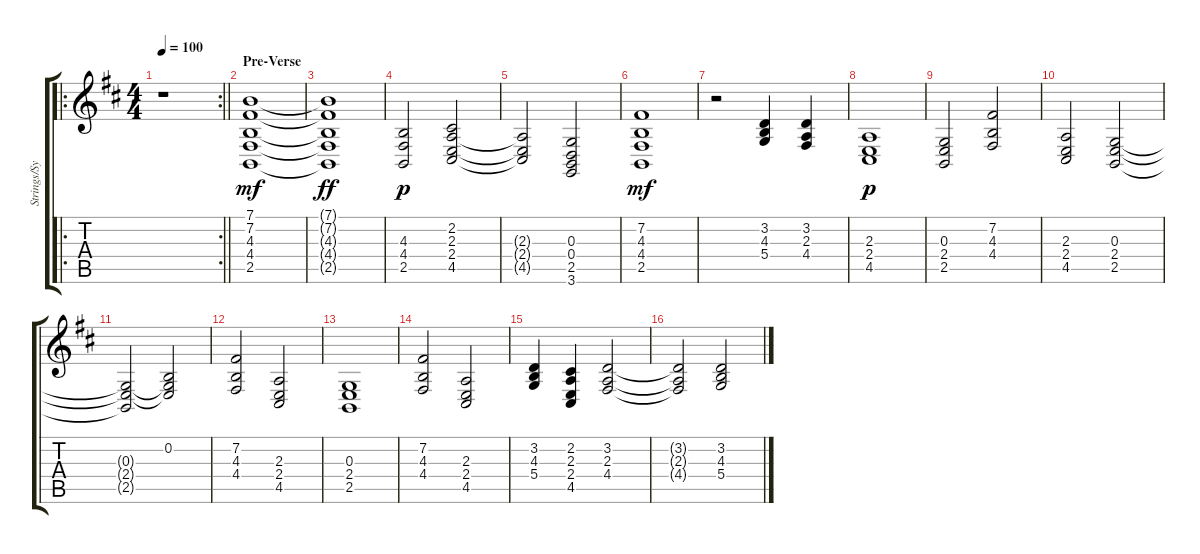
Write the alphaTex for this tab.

\track ("Strings/Synth Choir" "Strings/Sy") {instrument synthstrings2}
\staff {score tabs}
\tuning (E4 B3 G3 D3 A2 E2) {hide}
\ro
\rc 2
\ts (4 4)
\tempo 100
\clef g2
\barLineRight lightlight
\ks d
r.1{dy mf instrument synthstrings2} |
\section ("" "Pre-Verse")
(7.1 7.2 4.3 4.4 2.5).1 |
(7.1{t} 7.2{t} 4.3{t} 4.4{t} 2.5{t}).1{dy ff} |
(4.3 4.4 2.5).2{dy p} (2.2 2.3 2.4 4.5).2 |
(2.3{t} 2.4{t} 4.5{t}).2 (0.3 0.4 2.5 3.6).2 |
(7.2 4.3 4.4 2.5).1{dy mf} |
r.2 (3.2 4.3 5.4).4 (3.2 2.3 4.4).4 |
(2.3 2.4 4.5).1{dy p} |
(0.3 2.4 2.5).2 (7.2 4.3 4.4).2 |
(2.3 2.4 4.5).2 (0.3 2.4 2.5).2 |
(0.3{t} 2.4{t} 2.5{t}).2 (0.2 0.3{t} 2.4{t}).2 |
(7.2 4.3 4.4).2 (2.3 2.4 4.5).2 |
(0.3 2.4 2.5).1 |
(7.2 4.3 4.4).2 (2.3 2.4 4.5).2 |
(3.2 4.3 5.4).4 (2.2 2.3 2.4 4.5).4 (3.2 2.3 4.4).2 |
(3.2{t} 2.3{t} 4.4{t}).2 (3.2 4.3 5.4).2
